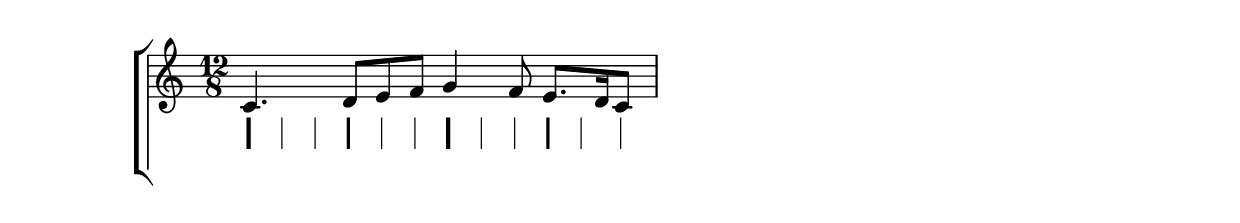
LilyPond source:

%% Do not edit this file; it is auto-generated from LSR http://lsr.dsi.unimi.it
%% This file is in the public domain.
\version "2.11.62"

\header {
  lsrtags = "editorial-annotations"

  texidoces = "
Se pueden trazar líneas verticales normales entre pentagramas para
mostrar la relación entre notas; sin embargo, en caso de música
monofónica, podemos hacer invisible el segundo pentagrama, y que
las líneas sean más cortas, como en este fragmento de código.

"
  doctitlees = "Líneas de rejilla: destacar ritmos y la relación temporal entre notas"

  texidoc = "
Regular vertical lines can be drawn between staves to show notes
synchronization; however, in case of monophonic music, you may want to
make the second stave invisible, and make the lines shorter like in
this snippet.

"
  doctitle = "Grid lines: emphasizing rhythms and notes synchronization"
} % begin verbatim
%% sets of grid
\layout {
 \context {
   \Staff
   \consists "Grid_point_engraver"
   gridInterval = #(ly:make-moment 1 8)
%% lines length
   \override GridPoint #'Y-extent = #'(6 . 0)
 }
 \context {
   \StaffGroup
   \remove "System_start_delimiter_engraver"
 }
}

\layout {
 ragged-right = ##t
}
\new Score
\with {
 \consists "Grid_line_span_engraver"
%% centers grid lines  horizontally below noteheads
 \override NoteColumn #'X-offset = #-0.5
}

\new ChoirStaff <<
 \new Staff
 {
   \time 12/8
   \stemUp
   \relative {
   c'4. d8 e8 f g4 f8 e8.[ d16 c8] }
 }
 \new Staff
 {
%% making sure the lines will be placed outside the Staff
   \override Score.GridLine #'extra-offset = #'( 0.0 . -4.0 )

%% hides staff and notes so that only the grid lines are visible
   \override NoteHead #'transparent = ##t
   \override NoteHead #'no-ledgers = ##t
   \override Stem #'transparent = ##t
   \override Beam #'transparent = ##t
   \override Staff.BarLine #'transparent = ##t
   \override Staff.StaffSymbol #'line-count = #0
   \override Staff.TimeSignature #'transparent = ##t
   \override Staff.Clef #'transparent = ##t

% you have to put 'dummy' notes here to force regular grid spacing...
 \once  \override Score.GridLine #'thickness = #4.0
 c8   c8   c8
 \once  \override Score.GridLine #'thickness = #3.0
 c8   c8   c8
 \once  \override Score.GridLine #'thickness = #4.0
 c8   c8   c8
 \once  \override Score.GridLine #'thickness = #3.0
 c8   c8   c8
 }
>>
